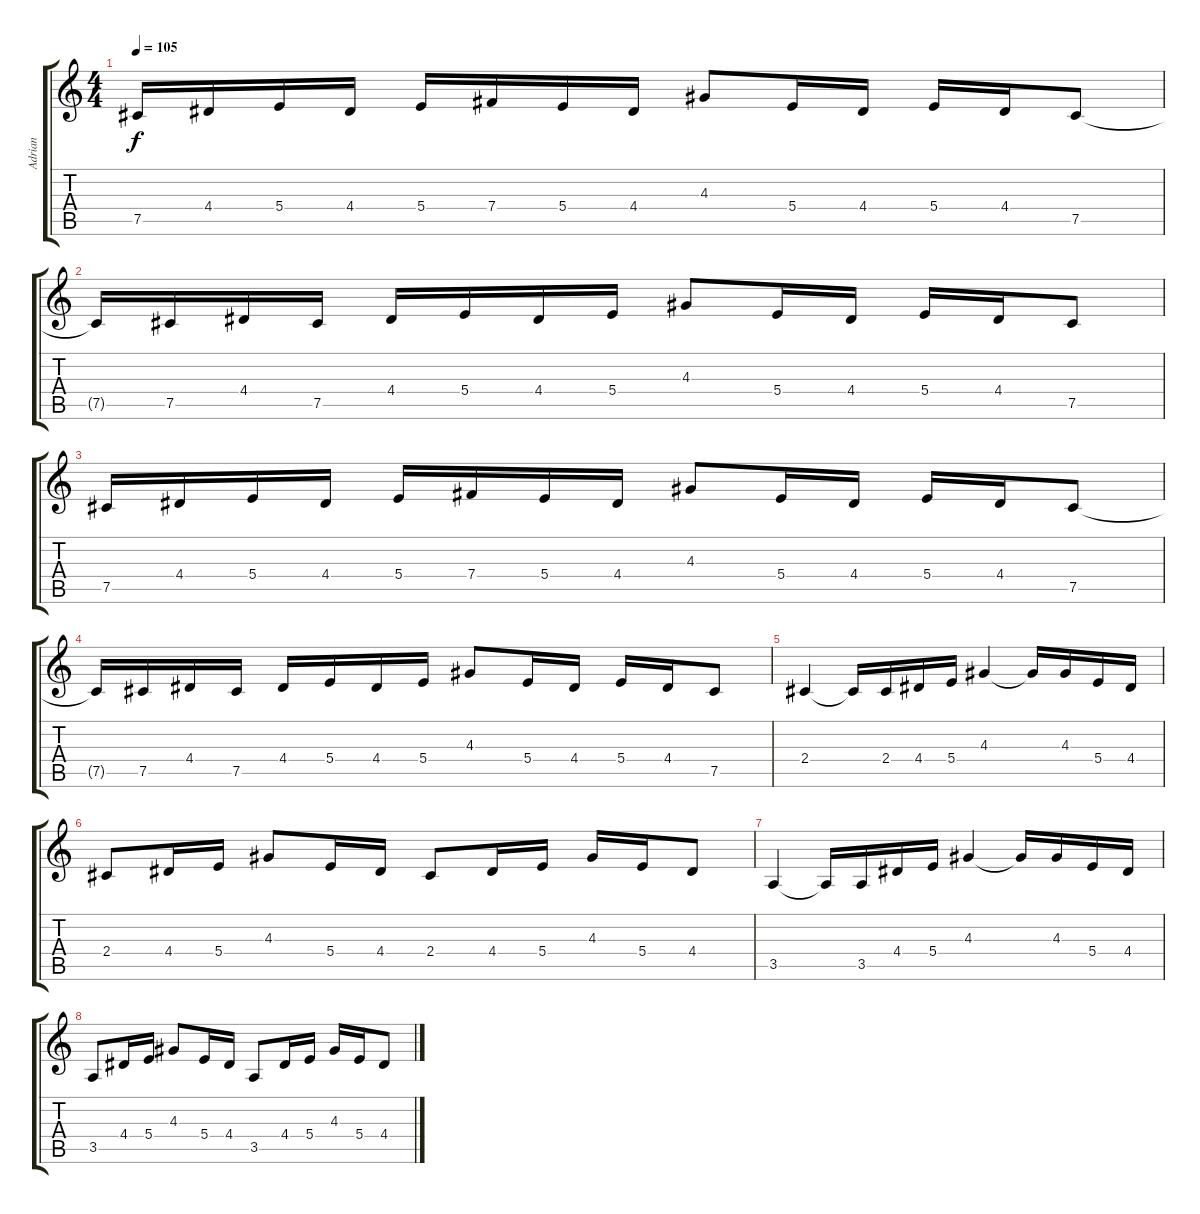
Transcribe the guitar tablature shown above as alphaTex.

\track ("Adrian" "Adrian") {instrument distortionguitar}
\staff {score tabs}
\tuning (Db4 Ab3 E3 B2 Gb2 Db2) {hide}
\ts (4 4)
\tempo 105
\clef g2
\ks c
7.5.16{dy f} 4.4.16 5.4.16 4.4.16 5.4.16 7.4.16 5.4.16 4.4.16 4.3.8 5.4.16 4.4.16 5.4.16 4.4.16 7.5.8 |
7.5{t}.16 7.5.16 4.4.16 7.5.16 4.4.16 5.4.16 4.4.16 5.4.16 4.3.8 5.4.16 4.4.16 5.4.16 4.4.16 7.5.8 |
7.5.16 4.4.16 5.4.16 4.4.16 5.4.16 7.4.16 5.4.16 4.4.16 4.3.8 5.4.16 4.4.16 5.4.16 4.4.16 7.5.8 |
7.5{t}.16 7.5.16 4.4.16 7.5.16 4.4.16 5.4.16 4.4.16 5.4.16 4.3.8 5.4.16 4.4.16 5.4.16 4.4.16 7.5.8 |
2.4.4 2.4{t}.16 2.4.16 4.4.16 5.4.16 4.3.4 4.3{t}.16 4.3.16 5.4.16 4.4.16 |
2.4.8 4.4.16 5.4.16 4.3.8 5.4.16 4.4.16 2.4.8 4.4.16 5.4.16 4.3.16 5.4.16 4.4.8 |
3.5.4 3.5{t}.16 3.5.16 4.4.16 5.4.16 4.3.4 4.3{t}.16 4.3.16 5.4.16 4.4.16 |
3.5.8 4.4.16 5.4.16 4.3.8 5.4.16 4.4.16 3.5.8 4.4.16 5.4.16 4.3.16 5.4.16 4.4.8
